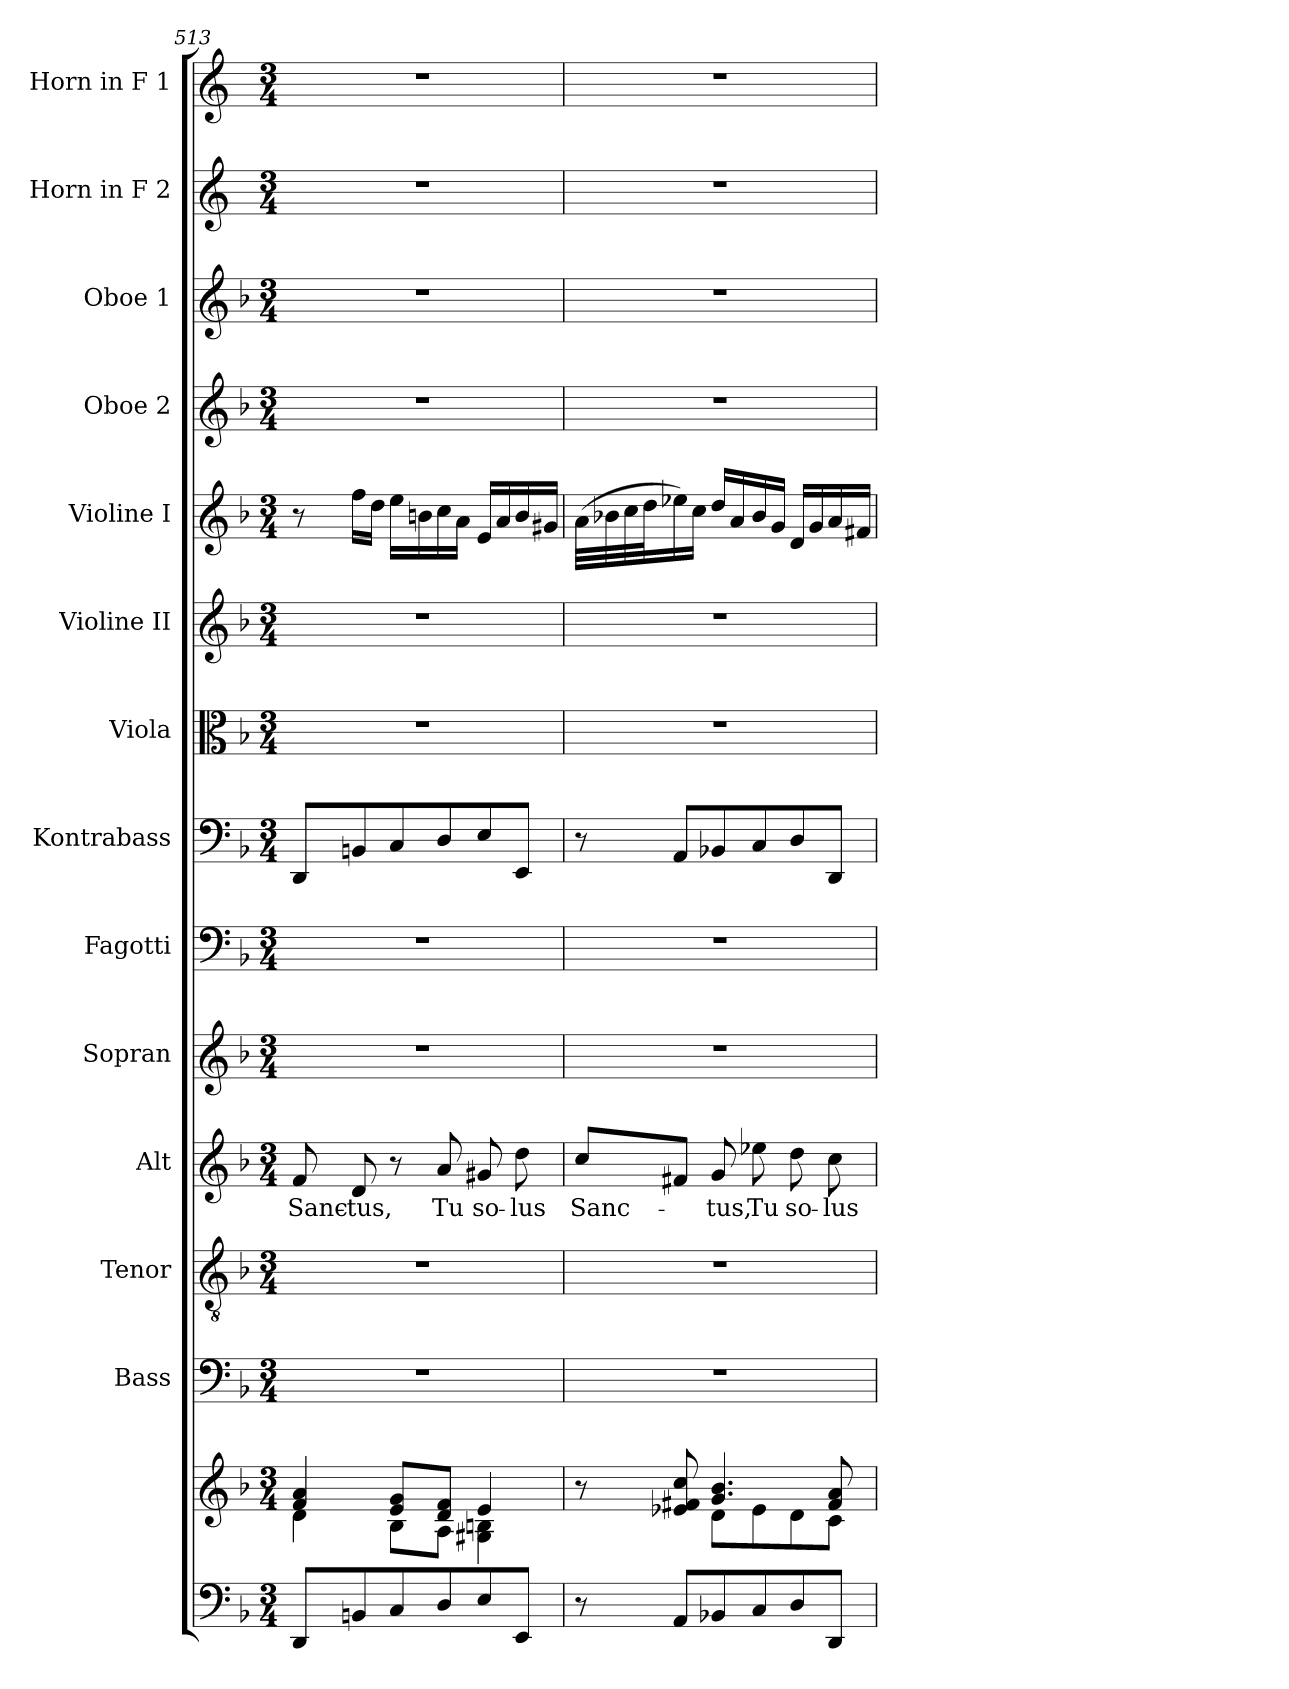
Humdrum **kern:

**kern	**kern	**kern	**kern	**kern	**text	**kern	**kern	**kern	**kern	**kern	**kern	**kern	**kern	**kern	**kern
*part14	*part14	*part13	*part12	*part11	*part11	*part10	*part9	*part8	*part7	*part6	*part5	*part4	*part3	*part2	*part1
*staff15	*staff14	*staff13	*staff12	*staff11	*staff11	*staff10	*staff9	*staff8	*staff7	*staff6	*staff5	*staff4	*staff3	*staff2	*staff1
*	*	*I"Bass	*I"Tenor	*I"Alt	*	*I"Sopran	*I"Fagotti	*I"Kontrabass	*I"Viola	*I"Violine II	*I"Violine I	*I"Oboe 2	*I"Oboe 1	*I"Horn in F 2	*I"Horn in F 1
*	*	*I'B.	*I'T.	*I'A.	*	*I'S.	*I'Fg.	*I'Kb.	*I'Vla.	*I'Vl. II	*I'Vl. I	*I'Ob. 2	*I'Ob. 1	*	*
!!LO:PB:g=z
*clefF4	*clefG2	*clefF4	*clefGv2	*clefG2	*	*clefG2	*clefF4	*clefF4	*clefC3	*clefG2	*clefG2	*clefG2	*clefG2	*clefG2	*clefG2
*	*	*	*	*	*	*	*	*ITrd7c12	*	*	*	*	*	*ITrd4c7	*ITrd4c7
*k[b-]	*k[b-]	*k[b-]	*k[b-]	*k[b-]	*	*k[b-]	*k[b-]	*k[b-]	*k[b-]	*k[b-]	*k[b-]	*k[b-]	*k[b-]	*k[b-]	*k[b-]
*F:	*F:	*F:	*F:	*F:	*	*F:	*F:	*F:	*F:	*F:	*F:	*F:	*F:	*F:	*F:
*M3/4	*M3/4	*M3/4	*M3/4	*M3/4	*	*M3/4	*M3/4	*M3/4	*M3/4	*M3/4	*M3/4	*M3/4	*M3/4	*M3/4	*M3/4
=513	=513	=513	=513	=513	=513	=513	=513	=513	=513	=513	=513	=513	=513	=513	=513
*	*^	*	*	*	*	*	*	*	*	*	*	*	*	*	*
!	!	!	!	!	!	!LO:LY:b	!	!	!	!	!	!	!	!	!	!
8DD/L	4f/ 4a/	4d\	2.r	2.r	8f/	Sanc-	2.r	2.r	8DDD/L	2.r	2.r	8r	2.r	2.r	2.r	2.r
!	!	!	!	!	!	!LO:LY:b	!	!	!	!	!	!	!	!	!	!
8BBn/	.	.	.	.	8d/	-tus,	.	.	8BBBn/	.	.	16ff\LL	.	.	.	.
.	.	.	.	.	.	.	.	.	.	.	.	16dd\JJ	.	.	.	.
8C/	8e/ 8g/L	8B-\L	.	.	8r	.	.	.	8CC/	.	.	16ee\LL	.	.	.	.
.	.	.	.	.	.	.	.	.	.	.	.	16bn\	.	.	.	.
!	!	!	!	!	!	!LO:LY:b	!	!	!	!	!	!	!	!	!	!
8D/	8d/ 8f/J	8A\J	.	.	8a/	Tu	.	.	8DD/	.	.	16cc\	.	.	.	.
.	.	.	.	.	.	.	.	.	.	.	.	16a\JJ	.	.	.	.
!	!	!	!	!	!	!LO:LY:b	!	!	!	!	!	!	!	!	!	!
8E/	4e/	4G#X\ 4Bn\	.	.	8g#X/	so-	.	.	8EE/	.	.	16e/LL	.	.	.	.
.	.	.	.	.	.	.	.	.	.	.	.	16a/	.	.	.	.
!	!	!	!	!	!	!LO:LY:b	!	!	!	!	!	!	!	!	!	!
8EE/J	.	.	.	.	8dd\	-lus	.	.	8EEE/J	.	.	16b/	.	.	.	.
.	.	.	.	.	.	.	.	.	.	.	.	16g#X/JJ	.	.	.	.
=514	=514	=514	=514	=514	=514	=514	=514	=514	=514	=514	=514	=514	=514	=514	=514	=514
!	!	!	!	!	!	!LO:LY:b	!	!	!	!	!	!	!	!	!	!
8r	8r	4ryy	2.r	2.r	8cc/L	Sanc-	2.r	2.r	8r	2.r	2.r	(>32a\LLL	2.r	2.r	2.r	2.r
.	.	.	.	.	.	.	.	.	.	.	.	32b-X\	.	.	.	.
.	.	.	.	.	.	.	.	.	.	.	.	32cc\	.	.	.	.
.	.	.	.	.	.	.	.	.	.	.	.	32dd\J	.	.	.	.
8AA/L	8e-X/ 8f#X/ 8cc/	.	.	.	8f#X/J	.	.	.	8AAA/L	.	.	16ee-X\)	.	.	.	.
.	.	.	.	.	.	.	.	.	.	.	.	16cc\JJ	.	.	.	.
!	!	!	!	!	!	!LO:LY:b	!	!	!	!	!	!	!	!	!	!
8BB-X/	4.g/ 4.b-/	8d\L	.	.	8g/	-tus,	.	.	8BBB-X/	.	.	16dd/LL	.	.	.	.
.	.	.	.	.	.	.	.	.	.	.	.	16a/	.	.	.	.
!	!	!	!	!	!	!LO:LY:b	!	!	!	!	!	!	!	!	!	!
8C/	.	8e-\	.	.	8ee-X\	Tu	.	.	8CC/	.	.	16b-/	.	.	.	.
.	.	.	.	.	.	.	.	.	.	.	.	16g/JJ	.	.	.	.
!	!	!	!	!	!	!LO:LY:b	!	!	!	!	!	!	!	!	!	!
8D/	.	8d\	.	.	8dd\	so-	.	.	8DD/	.	.	16d/LL	.	.	.	.
.	.	.	.	.	.	.	.	.	.	.	.	16g/	.	.	.	.
!	!	!	!	!	!	!LO:LY:b	!	!	!	!	!	!	!	!	!	!
8DD/J	8f#/ 8a/	8c\J	.	.	8cc\	-lus	.	.	8DDD/J	.	.	16a/	.	.	.	.
.	.	.	.	.	.	.	.	.	.	.	.	16f#X/JJ	.	.	.	.
*	*v	*v	*	*	*	*	*	*	*	*	*	*	*	*	*	*
=	=	=	=	=	=	=	=	=	=	=	=	=	=	=	=
*-	*-	*-	*-	*-	*-	*-	*-	*-	*-	*-	*-	*-	*-	*-	*-
